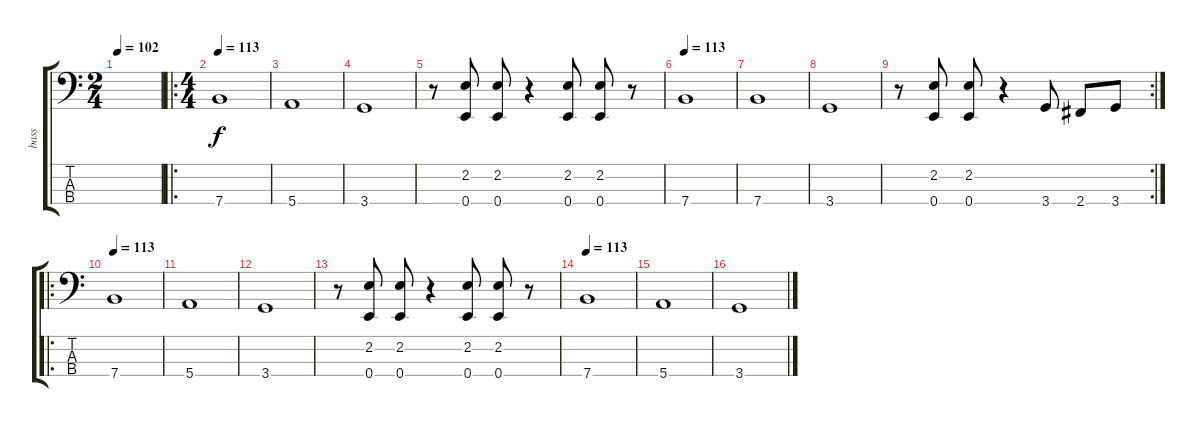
\track ("bass" "bass") {instrument electricbassfinger}
\staff {score tabs}
\tuning (G2 D2 A1 E1) {hide}
\ts (2 4)
\tempo 102
\clef f4
\ks c
|
\ro
\ts (4 4)
\tempo 113
7.4.1{instrument electricbassfinger} |
5.4.1 |
3.4.1 |
r.8 (2.2 0.4).8 (2.2 0.4).8 r.4 (2.2 0.4).8 (2.2 0.4).8 r.8 |
\tempo 113
7.4.1 |
7.4.1 |
3.4.1 |
\rc 2
r.8 (2.2 0.4).8 (2.2 0.4).8 r.4 3.4.8 2.4.8 3.4.8 |
\ro
\tempo 113
7.4.1{instrument electricbassfinger} |
5.4.1 |
3.4.1 |
r.8 (2.2 0.4).8 (2.2 0.4).8 r.4 (2.2 0.4).8 (2.2 0.4).8 r.8 |
\tempo 113
7.4.1 |
5.4.1 |
3.4.1
